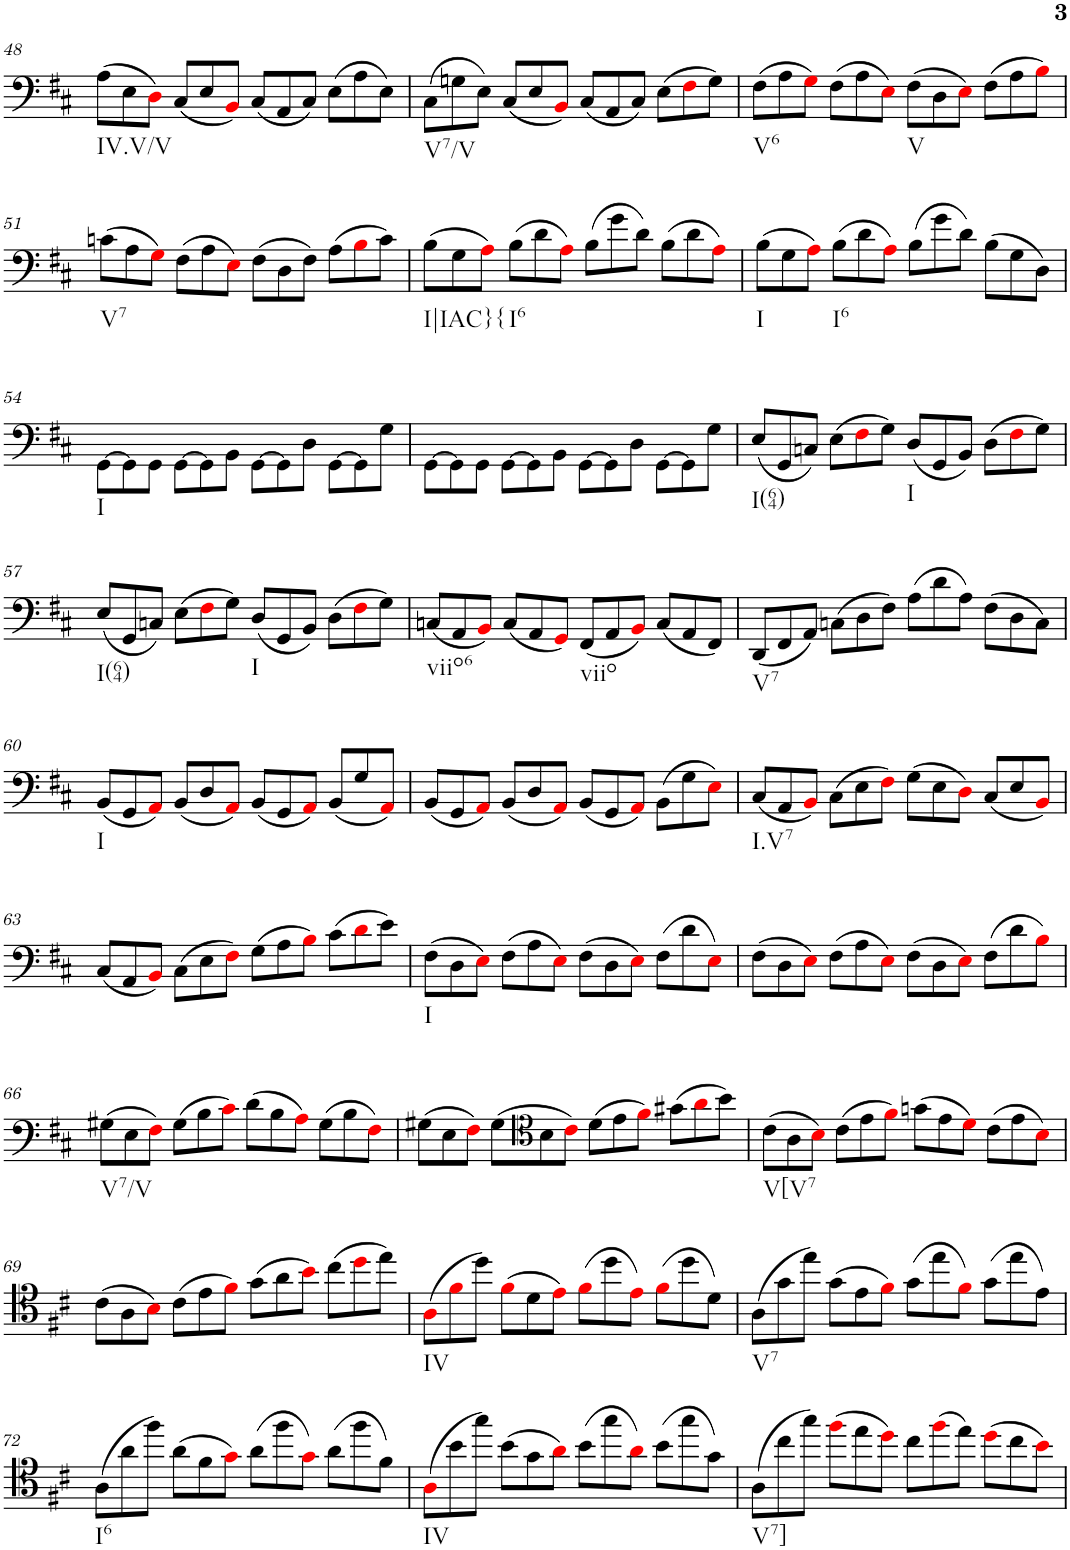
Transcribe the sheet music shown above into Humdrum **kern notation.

**kern
*part1
*staff1
*I"Piano
*I'Pno.
!!LO:PB:g=z
*clefF4
*k[f#c#]
*M12/8
=48
!LO:TX:b:t=IV.V/V
(8A\L
8E\
8Di\J)
(8C#/L
8E/
8BBi/J)
(8C#/L
8AA/
8C#/J)
(8E\L
8A\
8E\J)
=49
!LO:TX:b:t=V7/V
(8C#\L
8Gn\
8E\J)
(8C#/L
8E/
8BBi/J)
(8C#/L
8AA/
8C#/J)
(8E\L
8F#i\
8G\J)
=50
!LO:TX:b:t=V6
(8F#\L
8A\
8Gi\J)
(8F#\L
8A\
8Ei\J)
!LO:TX:b:t=V
(8F#\L
8D\
8Ei\J)
(8F#\L
8A\
8Bi\J)
!!LO:LB:g=z
=51
!LO:TX:b:t=V7
(8cn\L
8A\
8Gi\J)
(8F#\L
8A\
8Ei\J)
(8F#\L
8D\
8F#\J)
(8A\L
8Bi\
8c\J)
=52
!LO:TX:b:t=I|IAC}{
(8B\L
8G\
8Ai\J)
!LO:TX:b:t=I6
(8B\L
8d\
8Ai\J)
(8B\L
8g\
8d\J)
(8B\L
8d\
8Ai\J)
=53
!LO:TX:b:t=I
(8B\L
8G\
8Ai\J)
!LO:TX:b:t=I6
(8B\L
8d\
8Ai\J)
(8B\L
8g\
8d\J)
(8B\L
8G\
8D\J)
!!LO:LB:g=z
=54
!LO:TX:b:t=I
[8GG\L
8GG\]
8GG\J
[8GG\L
8GG\]
8BB\J
[8GG\L
8GG\]
8D\J
[8GG\L
8GG\]
8G\J
=55
[8GG\L
8GG\]
8GG\J
[8GG\L
8GG\]
8BB\J
[8GG\L
8GG\]
8D\J
[8GG\L
8GG\]
8G\J
=56
!LO:TX:b:t=I(64)
(8E/L
8GG/
8Cn/J)
(8E\L
8F#i\
8G\J)
!LO:TX:b:t=I
(8D/L
8GG/
8BB/J)
(8D\L
8F#i\
8G\J)
!!LO:LB:g=z
=57
!LO:TX:b:t=I(64)
(8E/L
8GG/
8Cn/J)
(8E\L
8F#i\
8G\J)
!LO:TX:b:t=I
(8D/L
8GG/
8BB/J)
(8D\L
8F#i\
8G\J)
=58
!LO:TX:b:t=viio6
(8Cn/L
8AA/
8BBi/J)
(8C/L
8AA/
8GGi/J)
!LO:TX:b:t=viio
(8FF#/L
8AA/
8BBi/J)
(8C/L
8AA/
8FF#/J)
=59
!LO:TX:b:t=V7
(8DD/L
8FF#/
8AA/J)
(8Cn\L
8D\
8F#\J)
(8A\L
8d\
8A\J)
(8F#\L
8D\
8C\J)
!!LO:LB:g=z
=60
!LO:TX:b:t=I
(8BB/L
8GG/
8AAi/J)
(8BB/L
8D/
8AAi/J)
(8BB/L
8GG/
8AAi/J)
(8BB/L
8G/
8AAi/J)
=61
(8BB/L
8GG/
8AAi/J)
(8BB/L
8D/
8AAi/J)
(8BB/L
8GG/
8AAi/J)
(8BB\L
8G\
8Ei\J)
=62
!LO:TX:b:t=I.V7
(8C#/L
8AA/
8BBi/J)
(8C#\L
8E\
8F#i\J)
(8G\L
8E\
8Di\J)
(8C#/L
8E/
8BBi/J)
!!LO:LB:g=z
=63
(8C#/L
8AA/
8BBi/J)
(8C#\L
8E\
8F#i\J)
(8G\L
8A\
8Bi\J)
(8c#\L
8di\
8e\J)
=64
!LO:TX:b:t=I
(8F#\L
8D\
8Ei\J)
(8F#\L
8A\
8Ei\J)
(8F#\L
8D\
8Ei\J)
(8F#\L
8d\
8Ei\J)
=65
(8F#\L
8D\
8Ei\J)
(8F#\L
8A\
8Ei\J)
(8F#\L
8D\
8Ei\J)
(8F#\L
8d\
8Bi\J)
!!LO:LB:g=z
=66
!LO:TX:b:t=V7/V
(8G#X\L
8E\
8F#i\J)
(8G#\L
8B\
8c#i\J)
(8d\L
8B\
8Ai\J)
(8G#\L
8B\
8F#i\J)
=67
(8G#X\L
8E\
8F#i\J)
(8G#\L
*clefC4
8B\
8c#i\J)
(8d\L
8e\
8f#i\J)
(8g#X\L
8ai\
8b\J)
=68
!LO:TX:b:t=V[V7
(8c#\L
8A\
8Bi\J)
(8c#\L
8e\
8f#i\J)
(8gn\L
8e\
8di\J)
(8c#\L
8e\
8Bi\J)
!!LO:LB:g=z
=69
(8c#\L
8A\
8Bi\J)
(8c#\L
8e\
8f#i\J)
(8g\L
8a\
8bi\J)
(8cc#\L
8ddi\
8ee\J)
=70
!LO:TX:b:t=IV
(8Ai\L
8f#i\
8dd\J)
(8f#i\L
8d\
8ei\J)
(8f#i\L
8dd\
8ei\J)
(8f#i\L
8dd\
8d\J)
=71
!LO:TX:b:t=V7
(8A\L
8g\
8ee\J)
(8g\L
8e\
8f#i\J)
(8g\L
8ee\
8f#i\J)
(8g\L
8ee\
8e\J)
!!LO:LB:g=z
=72
!LO:TX:b:t=I6
(8A\L
8a\
8ff#\J)
(8a\L
8f#\
8gi\J)
(8a\L
8ff#\
8gi\J)
(8a\L
8ff#\
8f#\J)
=73
!LO:TX:b:t=IV
(8Ai\L
8b\
8gg\J)
(8b\L
8g\
8ai\J)
(8b\L
8gg\
8ai\J)
(8b\L
8gg\
8g\J)
=74
!LO:TX:b:t=V7]
(8A\L
8cc#\
8gg\J)
(8ff#i\L
8ee\
8ddi\J)
8cc#\L
(8ff#i\
8ee\J)
(8ddi\L
8cc#\
8bi\J)
=
*-
